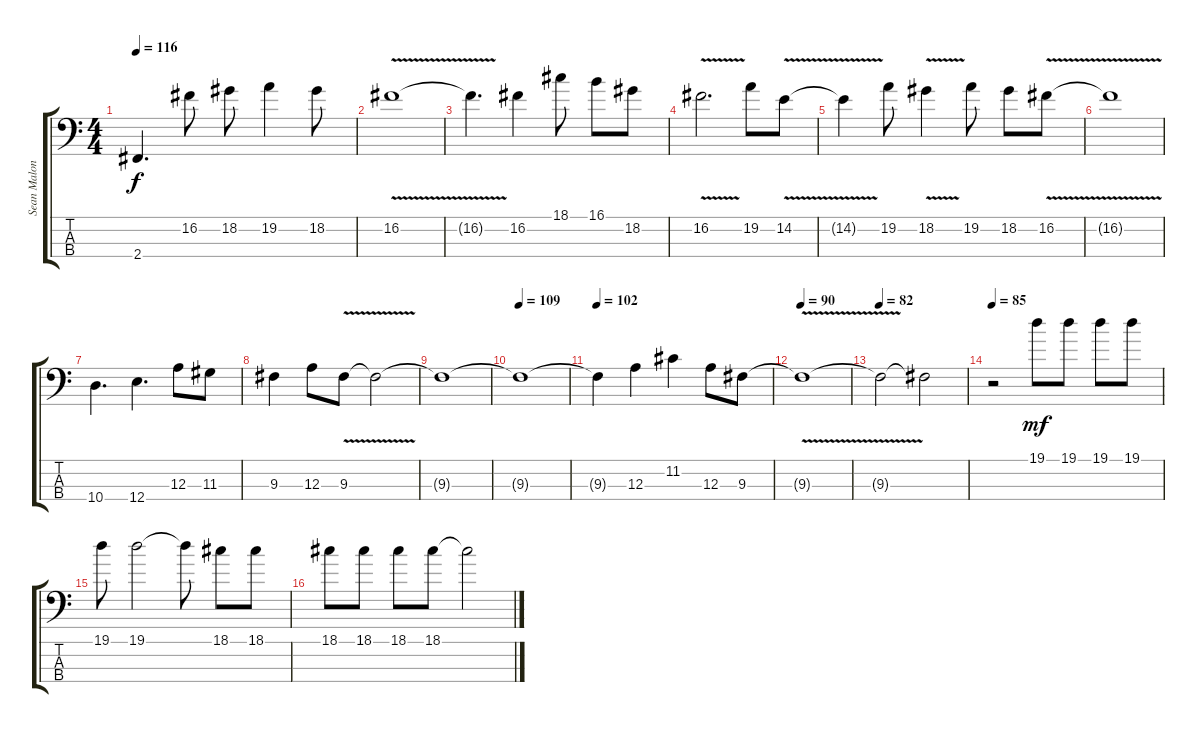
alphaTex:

\track ("Sean Malone (fretless bass)" "Sean Malon") {instrument fretlessbass}
\staff {score tabs}
\tuning (G2 D2 A1 E1) {hide}
\ts (4 4)
\tempo 116
\clef f4
\ks c
2.4{t}.4{d dy f} 16.2.8 18.2.8 19.2.4 18.2.8 |
16.2{v}.1 |
16.2{t}.4{d} 16.2.4 18.1.8 16.1.8 18.2.8 |
16.2{v}.2{d} 19.2.8 14.2{v}.8 |
14.2{t}.4 19.2.8 18.2{v}.4 19.2.8 18.2.8 16.2{v}.8 |
16.2{t}.1 |
10.4.4{d} 12.4.4{d} 12.3.8 11.3.8 |
9.3.4 12.3.8 9.3{v}.8 9.3{t}.2 |
9.3{t}.1 |
\tempo 109
9.3{t}.1 |
\tempo 102
9.3{t}.4 12.3.4 11.2.4 12.3.8 9.3.8 |
\tempo 90
9.3{v t}.1 |
\tempo 82
9.3{t}.2 9.3{t}.2 |
\tempo 85
r.2 19.1.8{dy mf} 19.1.8 19.1.8 19.1.8 |
19.1.8 19.1.2 19.1{t}.8 18.1.8 18.1.8 |
18.1.8 18.1.8 18.1.8 18.1.8 18.1{t}.2
